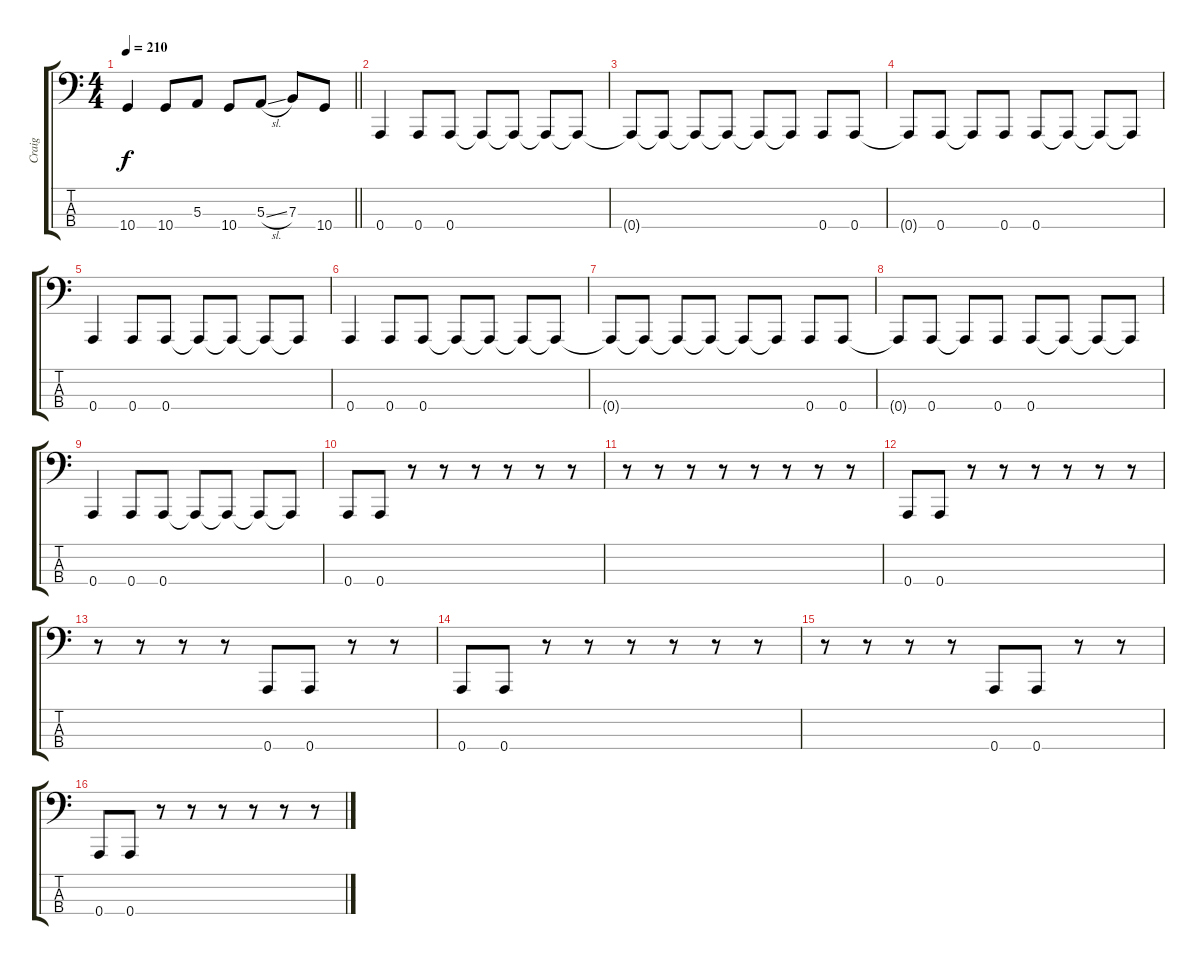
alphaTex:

\track ("Craig" "Craig") {instrument electricbassfinger}
\staff {score tabs}
\tuning (D2 A1 E1 A0) {hide}
\ts (4 4)
\tempo 210
\clef f4
\barLineRight lightlight
\ks c
10.4.4{dy f} 10.4.8 5.3.8 10.4.8 5.3{sl}.8 7.3.8 10.4.8 |
\section ("" "")
0.4.4 0.4.8 0.4.8 0.4{t}.8 0.4{t}.8 0.4{t}.8 0.4{t}.8 |
0.4{t}.8 0.4{t}.8 0.4{t}.8 0.4{t}.8 0.4{t}.8 0.4{t}.8 0.4.8 0.4.8 |
0.4{t}.8 0.4.8 0.4{t}.8 0.4.8 0.4.8 0.4{t}.8 0.4{t}.8 0.4{t}.8 |
0.4.4 0.4.8 0.4.8 0.4{t}.8 0.4{t}.8 0.4{t}.8 0.4{t}.8 |
0.4.4 0.4.8 0.4.8 0.4{t}.8 0.4{t}.8 0.4{t}.8 0.4{t}.8 |
0.4{t}.8 0.4{t}.8 0.4{t}.8 0.4{t}.8 0.4{t}.8 0.4{t}.8 0.4.8 0.4.8 |
0.4{t}.8 0.4.8 0.4{t}.8 0.4.8 0.4.8 0.4{t}.8 0.4{t}.8 0.4{t}.8 |
0.4.4 0.4.8 0.4.8 0.4{t}.8 0.4{t}.8 0.4{t}.8 0.4{t}.8 |
0.4.8 0.4.8 r.8 r.8 r.8 r.8 r.8 r.8 |
r.8 r.8 r.8 r.8 r.8 r.8 r.8 r.8 |
0.4.8 0.4.8 r.8 r.8 r.8 r.8 r.8 r.8 |
r.8 r.8 r.8 r.8 0.4.8 0.4.8 r.8 r.8 |
0.4.8 0.4.8 r.8 r.8 r.8 r.8 r.8 r.8 |
r.8 r.8 r.8 r.8 0.4.8 0.4.8 r.8 r.8 |
0.4.8 0.4.8 r.8 r.8 r.8 r.8 r.8 r.8
